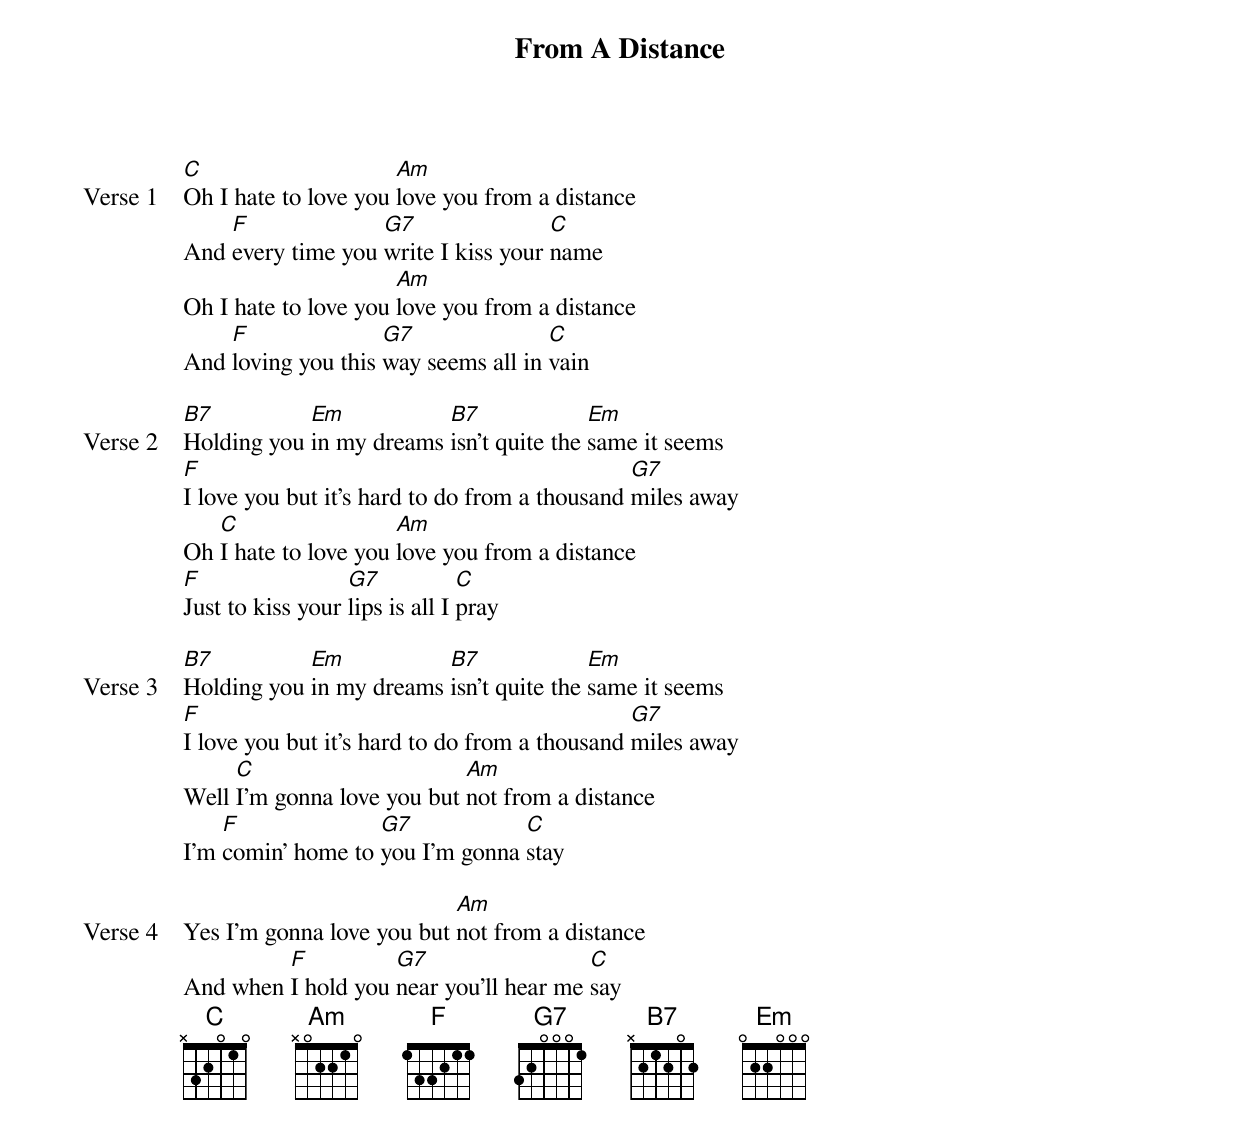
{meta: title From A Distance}
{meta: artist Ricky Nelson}
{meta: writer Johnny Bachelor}

{start_of_verse: Verse 1}
[C]Oh I hate to love you [Am]love you from a distance
And [F]every time you [G7]write I kiss your [C]name
Oh I hate to love you [Am]love you from a distance
And [F]loving you this [G7]way seems all in [C]vain
{end_of_verse}

{start_of_verse: Verse 2}
[B7]Holding you [Em]in my dreams [B7]isn't quite the [Em]same it seems
[F]I love you but it's hard to do from a thousand [G7]miles away
Oh [C]I hate to love you [Am]love you from a distance
[F]Just to kiss your [G7]lips is all I [C]pray
{end_of_verse}

{start_of_verse: Verse 3}
[B7]Holding you [Em]in my dreams [B7]isn't quite the [Em]same it seems
[F]I love you but it's hard to do from a thousand [G7]miles away
Well [C]I'm gonna love you but [Am]not from a distance
I'm [F]comin' home to [G7]you I'm gonna [C]stay
{end_of_verse}

{start_of_verse: Verse 4}
Yes I'm gonna love you but [Am]not from a distance
And when [F]I hold you [G7]near you'll hear me [C]say
{end_of_verse}
